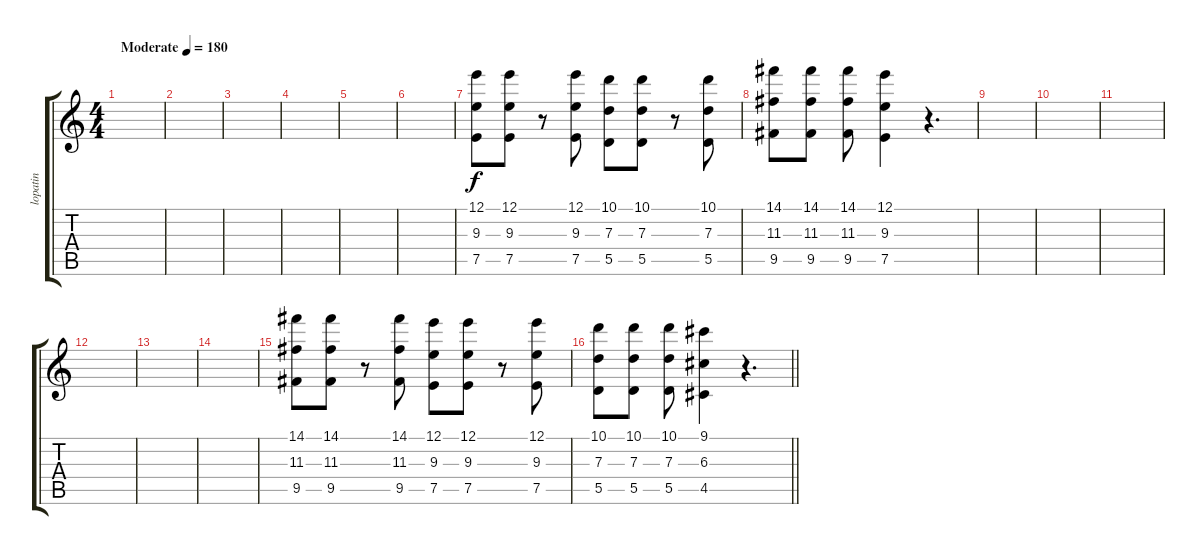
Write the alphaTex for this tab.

\track ("lopatin" "lopatin") {instrument distortionguitar}
\staff {score tabs}
\tuning (E4 B3 G3 D3 A2 E2) {hide}
\ts (4 4)
\tempo (180 "Moderate")
\clef g2
\ks c
|
|
|
|
|
|
(12.1 9.3 7.5).8 (12.1 9.3 7.5).8 r.8 (12.1 9.3 7.5).8 (10.1 7.3 5.5).8 (10.1 7.3 5.5).8 r.8 (10.1 7.3 5.5).8 |
(14.1 11.3 9.5).8 (14.1 11.3 9.5).8 (14.1 11.3 9.5).8 (12.1 9.3 7.5).4 r.4{d} |
|
|
|
|
|
|
(14.1 11.3 9.5).8 (14.1 11.3 9.5).8 r.8 (14.1 11.3 9.5).8 (12.1 9.3 7.5).8 (12.1 9.3 7.5).8 r.8 (12.1 9.3 7.5).8 |
\barLineRight lightlight
(10.1 7.3 5.5).8 (10.1 7.3 5.5).8 (10.1 7.3 5.5).8 (9.1 6.3 4.5).4 r.4{d}
